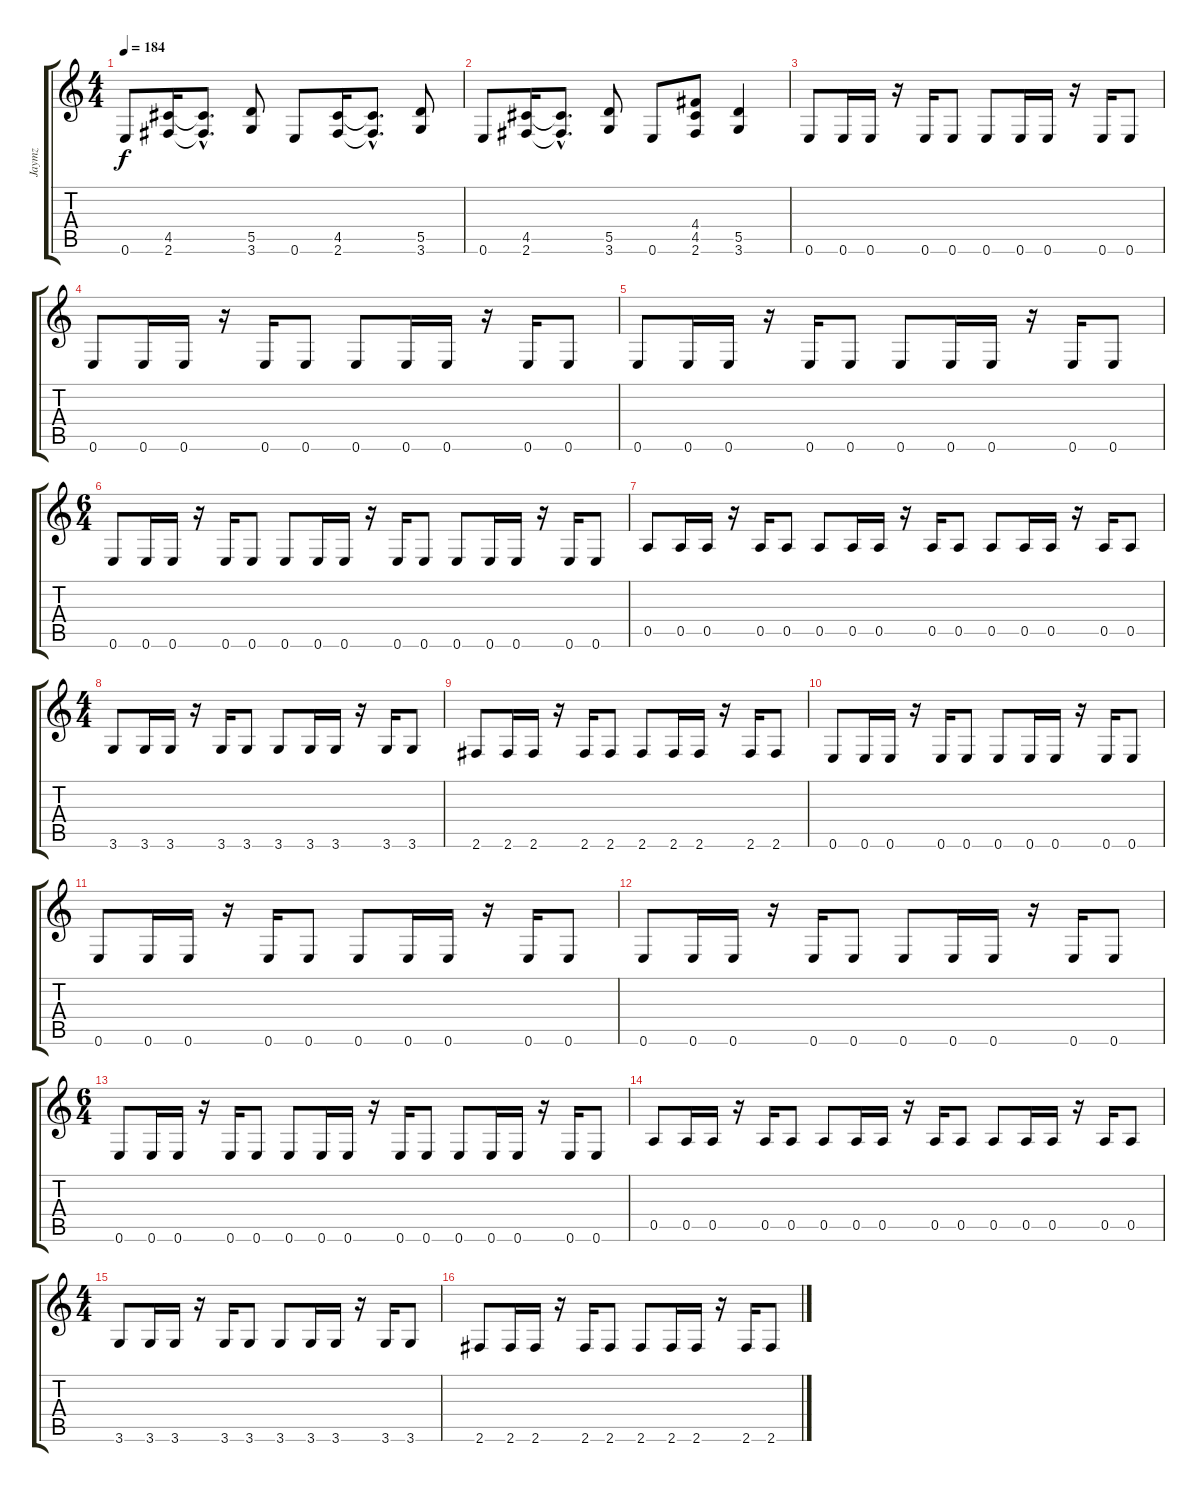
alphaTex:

\track ("Jaymz" "Jaymz") {instrument overdrivenguitar}
\staff {score tabs}
\tuning (E4 B3 G3 D3 A2 E2) {hide}
\ts (4 4)
\tempo 184
\clef g2
\ks c
0.6.8{dy f} (4.5 2.6).16 (4.5{hac t} 2.6{hac t}).8{d} (5.5 3.6).8 0.6.8 (4.5 2.6).16 (4.5{hac t} 2.6{hac t}).8{d} (5.5 3.6).8 |
0.6.8 (4.5 2.6).16 (4.5{hac t} 2.6{hac t}).8{d} (5.5 3.6).8 0.6.8 (4.4 4.5 2.6).8 (5.5 3.6).4 |
0.6.8 0.6.16 0.6.16 r.16 0.6.16 0.6.8 0.6.8 0.6.16 0.6.16 r.16 0.6.16 0.6.8 |
0.6.8 0.6.16 0.6.16 r.16 0.6.16 0.6.8 0.6.8 0.6.16 0.6.16 r.16 0.6.16 0.6.8 |
0.6.8 0.6.16 0.6.16 r.16 0.6.16 0.6.8 0.6.8 0.6.16 0.6.16 r.16 0.6.16 0.6.8 |
\ts (6 4)
0.6.8 0.6.16 0.6.16 r.16 0.6.16 0.6.8 0.6.8 0.6.16 0.6.16 r.16 0.6.16 0.6.8 0.6.8 0.6.16 0.6.16 r.16 0.6.16 0.6.8 |
0.5.8 0.5.16 0.5.16 r.16 0.5.16 0.5.8 0.5.8 0.5.16 0.5.16 r.16 0.5.16 0.5.8 0.5.8 0.5.16 0.5.16 r.16 0.5.16 0.5.8 |
\ts (4 4)
3.6.8 3.6.16 3.6.16 r.16 3.6.16 3.6.8 3.6.8 3.6.16 3.6.16 r.16 3.6.16 3.6.8 |
2.6.8 2.6.16 2.6.16 r.16 2.6.16 2.6.8 2.6.8 2.6.16 2.6.16 r.16 2.6.16 2.6.8 |
0.6.8 0.6.16 0.6.16 r.16 0.6.16 0.6.8 0.6.8 0.6.16 0.6.16 r.16 0.6.16 0.6.8 |
0.6.8 0.6.16 0.6.16 r.16 0.6.16 0.6.8 0.6.8 0.6.16 0.6.16 r.16 0.6.16 0.6.8 |
0.6.8 0.6.16 0.6.16 r.16 0.6.16 0.6.8 0.6.8 0.6.16 0.6.16 r.16 0.6.16 0.6.8 |
\ts (6 4)
0.6.8 0.6.16 0.6.16 r.16 0.6.16 0.6.8 0.6.8 0.6.16 0.6.16 r.16 0.6.16 0.6.8 0.6.8 0.6.16 0.6.16 r.16 0.6.16 0.6.8 |
0.5.8 0.5.16 0.5.16 r.16 0.5.16 0.5.8 0.5.8 0.5.16 0.5.16 r.16 0.5.16 0.5.8 0.5.8 0.5.16 0.5.16 r.16 0.5.16 0.5.8 |
\ts (4 4)
3.6.8 3.6.16 3.6.16 r.16 3.6.16 3.6.8 3.6.8 3.6.16 3.6.16 r.16 3.6.16 3.6.8 |
2.6.8 2.6.16 2.6.16 r.16 2.6.16 2.6.8 2.6.8 2.6.16 2.6.16 r.16 2.6.16 2.6.8
